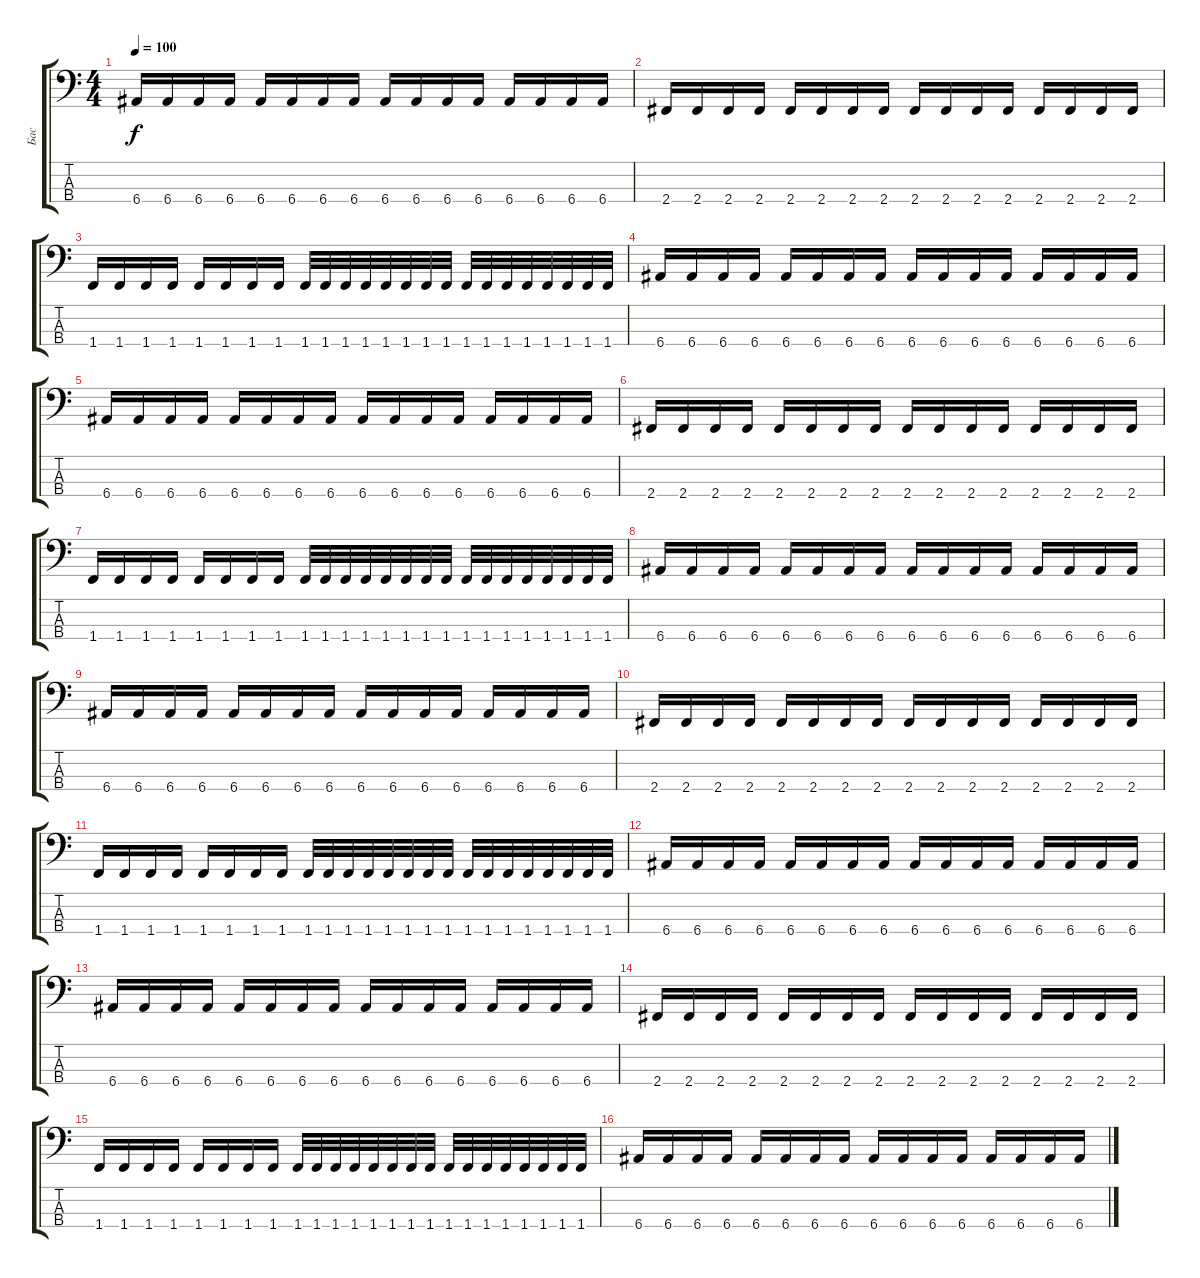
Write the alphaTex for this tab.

\track ("Бас" "Бас") {instrument electricguitarjazz}
\staff {score tabs}
\tuning (G2 D2 A1 E1) {hide}
\ts (4 4)
\tempo 100
\clef f4
\ks c
6.4.16{dy f} 6.4.16 6.4.16 6.4.16 6.4.16 6.4.16 6.4.16 6.4.16 6.4.16 6.4.16 6.4.16 6.4.16 6.4.16 6.4.16 6.4.16 6.4.16 |
2.4.16 2.4.16 2.4.16 2.4.16 2.4.16 2.4.16 2.4.16 2.4.16 2.4.16 2.4.16 2.4.16 2.4.16 2.4.16 2.4.16 2.4.16 2.4.16 |
1.4.16 1.4.16 1.4.16 1.4.16 1.4.16 1.4.16 1.4.16 1.4.16 1.4.32 1.4.32 1.4.32 1.4.32 1.4.32 1.4.32 1.4.32 1.4.32 1.4.32 1.4.32 1.4.32 1.4.32 1.4.32 1.4.32 1.4.32 1.4.32 |
6.4.16 6.4.16 6.4.16 6.4.16 6.4.16 6.4.16 6.4.16 6.4.16 6.4.16 6.4.16 6.4.16 6.4.16 6.4.16 6.4.16 6.4.16 6.4.16 |
6.4.16 6.4.16 6.4.16 6.4.16 6.4.16 6.4.16 6.4.16 6.4.16 6.4.16 6.4.16 6.4.16 6.4.16 6.4.16 6.4.16 6.4.16 6.4.16 |
2.4.16 2.4.16 2.4.16 2.4.16 2.4.16 2.4.16 2.4.16 2.4.16 2.4.16 2.4.16 2.4.16 2.4.16 2.4.16 2.4.16 2.4.16 2.4.16 |
1.4.16 1.4.16 1.4.16 1.4.16 1.4.16 1.4.16 1.4.16 1.4.16 1.4.32 1.4.32 1.4.32 1.4.32 1.4.32 1.4.32 1.4.32 1.4.32 1.4.32 1.4.32 1.4.32 1.4.32 1.4.32 1.4.32 1.4.32 1.4.32 |
6.4.16 6.4.16 6.4.16 6.4.16 6.4.16 6.4.16 6.4.16 6.4.16 6.4.16 6.4.16 6.4.16 6.4.16 6.4.16 6.4.16 6.4.16 6.4.16 |
6.4.16 6.4.16 6.4.16 6.4.16 6.4.16 6.4.16 6.4.16 6.4.16 6.4.16 6.4.16 6.4.16 6.4.16 6.4.16 6.4.16 6.4.16 6.4.16 |
2.4.16 2.4.16 2.4.16 2.4.16 2.4.16 2.4.16 2.4.16 2.4.16 2.4.16 2.4.16 2.4.16 2.4.16 2.4.16 2.4.16 2.4.16 2.4.16 |
1.4.16 1.4.16 1.4.16 1.4.16 1.4.16 1.4.16 1.4.16 1.4.16 1.4.32 1.4.32 1.4.32 1.4.32 1.4.32 1.4.32 1.4.32 1.4.32 1.4.32 1.4.32 1.4.32 1.4.32 1.4.32 1.4.32 1.4.32 1.4.32 |
6.4.16 6.4.16 6.4.16 6.4.16 6.4.16 6.4.16 6.4.16 6.4.16 6.4.16 6.4.16 6.4.16 6.4.16 6.4.16 6.4.16 6.4.16 6.4.16 |
6.4.16 6.4.16 6.4.16 6.4.16 6.4.16 6.4.16 6.4.16 6.4.16 6.4.16 6.4.16 6.4.16 6.4.16 6.4.16 6.4.16 6.4.16 6.4.16 |
2.4.16 2.4.16 2.4.16 2.4.16 2.4.16 2.4.16 2.4.16 2.4.16 2.4.16 2.4.16 2.4.16 2.4.16 2.4.16 2.4.16 2.4.16 2.4.16 |
1.4.16 1.4.16 1.4.16 1.4.16 1.4.16 1.4.16 1.4.16 1.4.16 1.4.32 1.4.32 1.4.32 1.4.32 1.4.32 1.4.32 1.4.32 1.4.32 1.4.32 1.4.32 1.4.32 1.4.32 1.4.32 1.4.32 1.4.32 1.4.32 |
6.4.16 6.4.16 6.4.16 6.4.16 6.4.16 6.4.16 6.4.16 6.4.16 6.4.16 6.4.16 6.4.16 6.4.16 6.4.16 6.4.16 6.4.16 6.4.16
